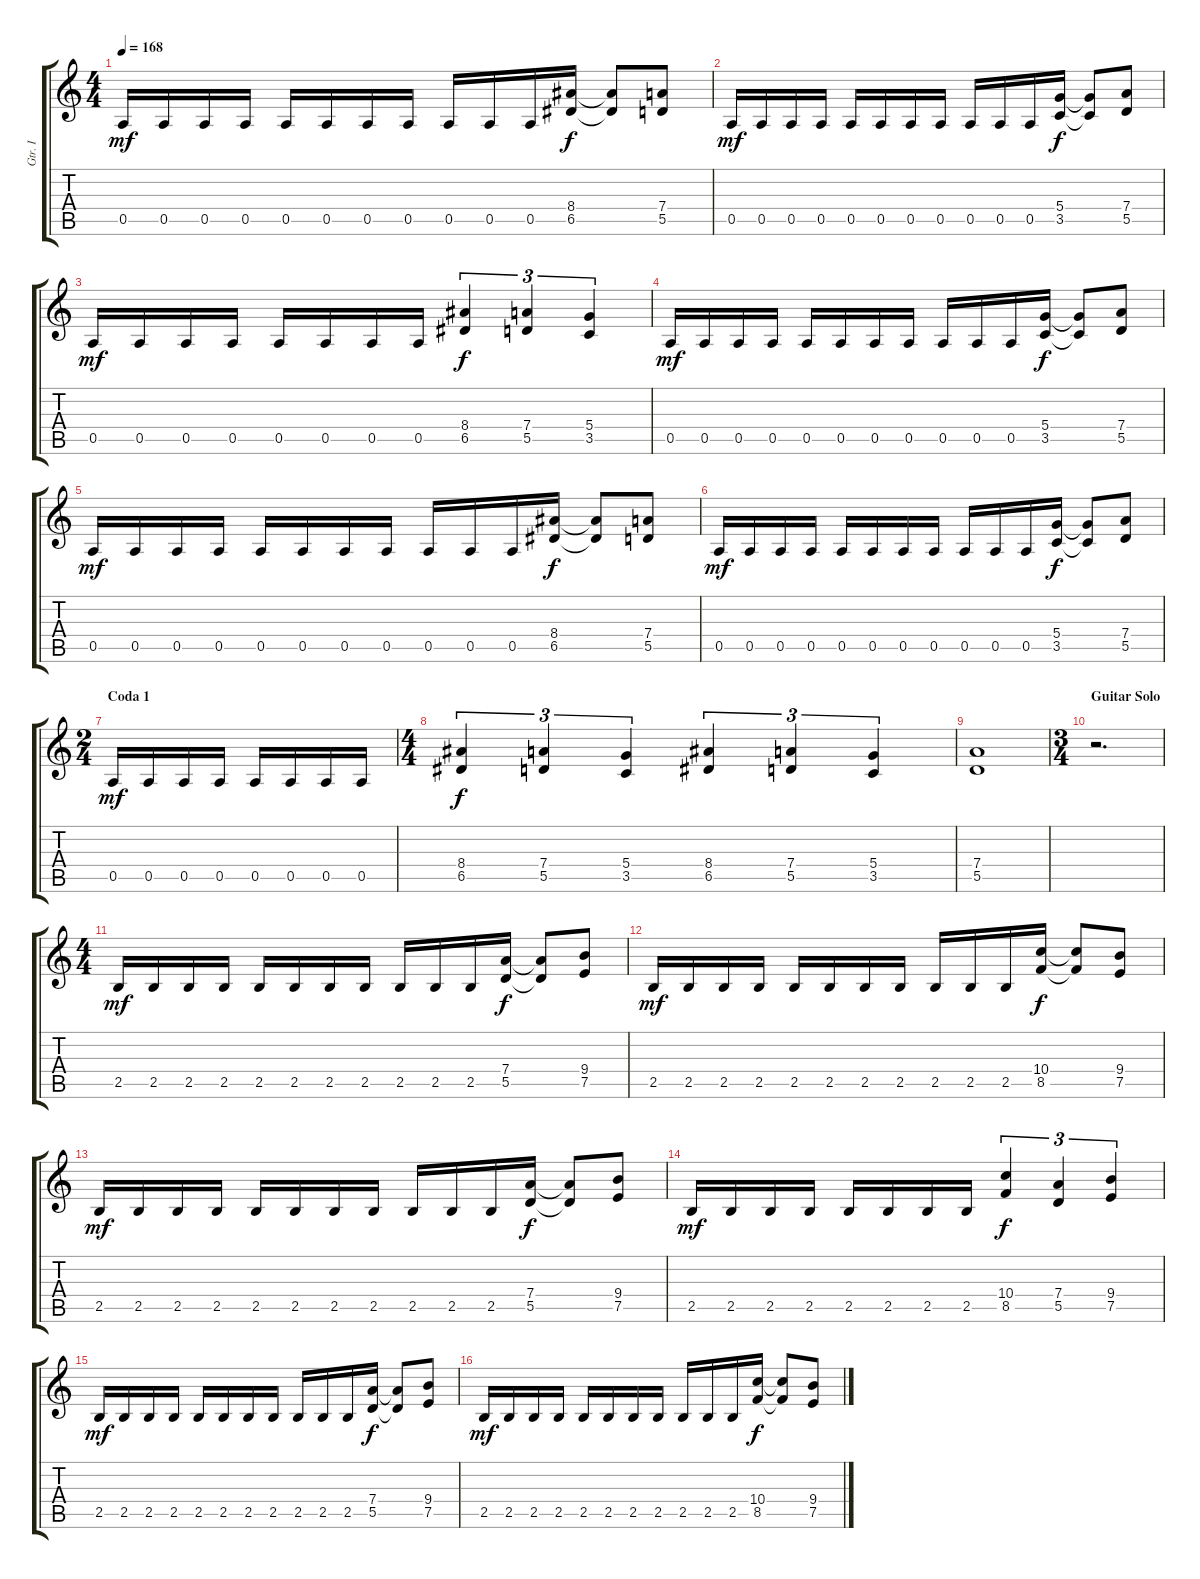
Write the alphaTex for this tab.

\track ("Gtr. I" "Gtr. I") {instrument overdrivenguitar}
\staff {score tabs}
\tuning (E4 B3 G3 D3 A2 E2) {hide}
\ts (4 4)
\tempo 168
\clef g2
\ks c
0.5.16{dy mf} 0.5.16 0.5.16 0.5.16 0.5.16 0.5.16 0.5.16 0.5.16 0.5.16 0.5.16 0.5.16 (8.4 6.5).16{dy f} (8.4{t} 6.5{t}).8 (7.4 5.5).8 |
0.5.16{dy mf} 0.5.16 0.5.16 0.5.16 0.5.16 0.5.16 0.5.16 0.5.16 0.5.16 0.5.16 0.5.16 (5.4 3.5).16{dy f} (5.4{t} 3.5{t}).8 (7.4 5.5).8 |
0.5.16{dy mf} 0.5.16 0.5.16 0.5.16 0.5.16 0.5.16 0.5.16 0.5.16 (8.4 6.5).4{tu (3 2) dy f} (7.4 5.5).4{tu (3 2)} (5.4 3.5).4{tu (3 2)} |
0.5.16{dy mf} 0.5.16 0.5.16 0.5.16 0.5.16 0.5.16 0.5.16 0.5.16 0.5.16 0.5.16 0.5.16 (5.4 3.5).16{dy f} (5.4{t} 3.5{t}).8 (7.4 5.5).8 |
0.5.16{dy mf} 0.5.16 0.5.16 0.5.16 0.5.16 0.5.16 0.5.16 0.5.16 0.5.16 0.5.16 0.5.16 (8.4 6.5).16{dy f} (8.4{t} 6.5{t}).8 (7.4 5.5).8 |
0.5.16{dy mf} 0.5.16 0.5.16 0.5.16 0.5.16 0.5.16 0.5.16 0.5.16 0.5.16 0.5.16 0.5.16 (5.4 3.5).16{dy f} (5.4{t} 3.5{t}).8 (7.4 5.5).8 |
\ts (2 4)
\section ("" "Coda 1")
0.5.16{dy mf} 0.5.16 0.5.16 0.5.16 0.5.16 0.5.16 0.5.16 0.5.16 |
\ts (4 4)
(8.4 6.5).4{tu (3 2) dy f} (7.4 5.5).4{tu (3 2)} (5.4 3.5).4{tu (3 2)} (8.4 6.5).4{tu (3 2)} (7.4 5.5).4{tu (3 2)} (5.4 3.5).4{tu (3 2)} |
(7.4 5.5).1 |
\ts (3 4)
\section ("" "Guitar Solo")
r.2{d} |
\ts (4 4)
2.5.16{dy mf} 2.5.16 2.5.16 2.5.16 2.5.16 2.5.16 2.5.16 2.5.16 2.5.16 2.5.16 2.5.16 (7.4 5.5).16{dy f} (7.4{t} 5.5{t}).8 (9.4 7.5).8 |
2.5.16{dy mf} 2.5.16 2.5.16 2.5.16 2.5.16 2.5.16 2.5.16 2.5.16 2.5.16 2.5.16 2.5.16 (10.4 8.5).16{dy f} (10.4{t} 8.5{t}).8 (9.4 7.5).8 |
2.5.16{dy mf} 2.5.16 2.5.16 2.5.16 2.5.16 2.5.16 2.5.16 2.5.16 2.5.16 2.5.16 2.5.16 (7.4 5.5).16{dy f} (7.4{t} 5.5{t}).8 (9.4 7.5).8 |
2.5.16{dy mf} 2.5.16 2.5.16 2.5.16 2.5.16 2.5.16 2.5.16 2.5.16 (10.4 8.5).4{tu (3 2) dy f} (7.4 5.5).4{tu (3 2)} (9.4 7.5).4{tu (3 2)} |
2.5.16{dy mf} 2.5.16 2.5.16 2.5.16 2.5.16 2.5.16 2.5.16 2.5.16 2.5.16 2.5.16 2.5.16 (7.4 5.5).16{dy f} (7.4{t} 5.5{t}).8 (9.4 7.5).8 |
2.5.16{dy mf} 2.5.16 2.5.16 2.5.16 2.5.16 2.5.16 2.5.16 2.5.16 2.5.16 2.5.16 2.5.16 (10.4 8.5).16{dy f} (10.4{t} 8.5{t}).8 (9.4 7.5).8
